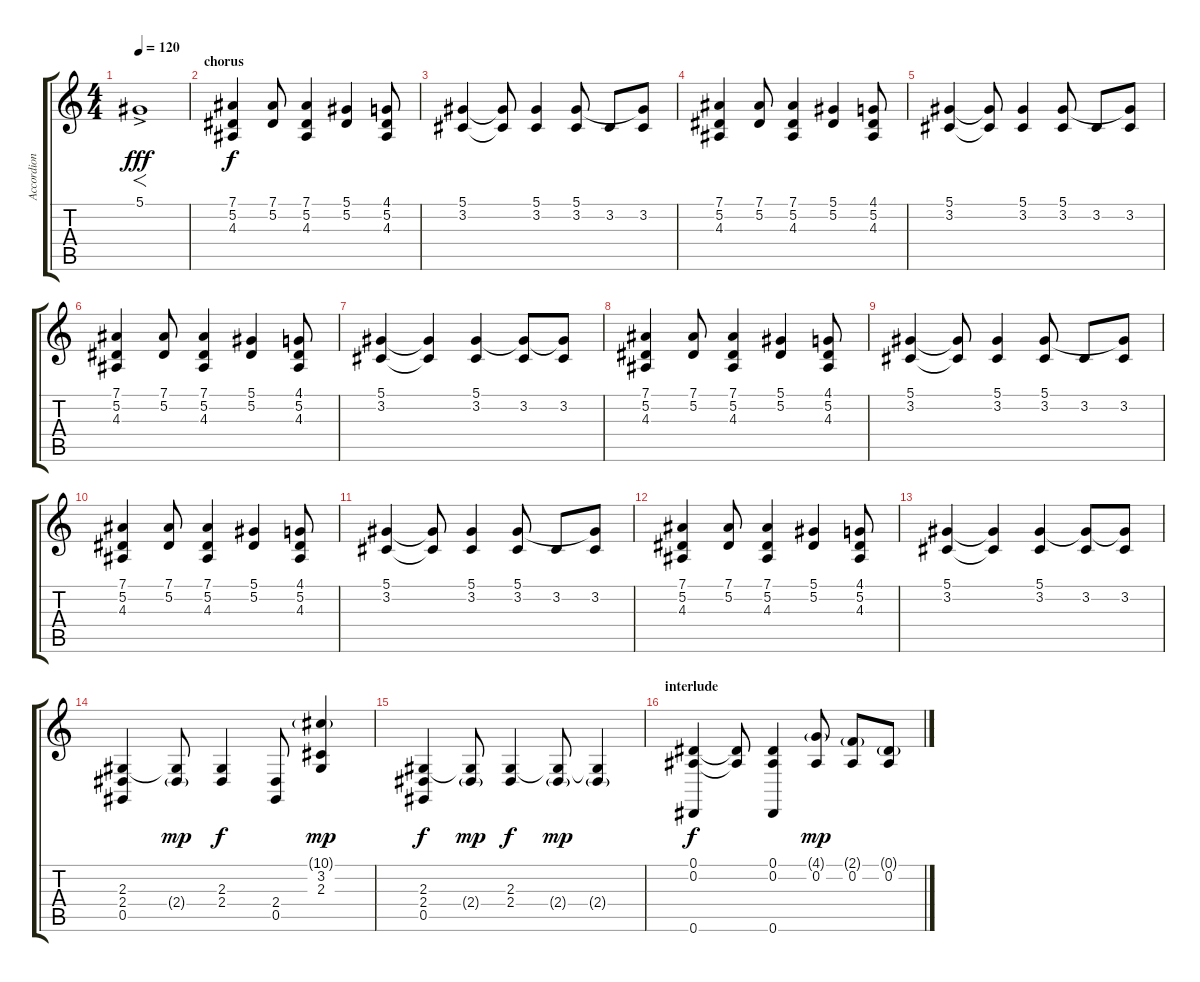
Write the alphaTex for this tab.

\track ("Accordion" "Accordion") {instrument accordion}
\staff {score tabs}
\tuning (Eb4 Bb3 Gb3 Db3 Ab2 Eb2) {hide}
\ts (4 4)
\tempo 120
\clef g2
\ks c
5.1{ac}.1{f dy fff} |
\section ("" "chorus")
(7.1 5.2 4.3).4{dy f} (7.1 5.2).8 (7.1 5.2 4.3).4 (5.1 5.2).4 (4.1 5.2 4.3).8 |
(5.1 3.2).4 (5.1{t} 3.2{t}).8 (5.1 3.2).4 (5.1 3.2).8 3.2.8 (5.1{t} 3.2).8 |
(7.1 5.2 4.3).4 (7.1 5.2).8 (7.1 5.2 4.3).4 (5.1 5.2).4 (4.1 5.2 4.3).8 |
(5.1 3.2).4 (5.1{t} 3.2{t}).8 (5.1 3.2).4 (5.1 3.2).8 3.2.8 (5.1{t} 3.2).8 |
(7.1 5.2 4.3).4 (7.1 5.2).8 (7.1 5.2 4.3).4 (5.1 5.2).4 (4.1 5.2 4.3).8 |
(5.1 3.2).4 (5.1{t} 3.2{t}).4 (5.1 3.2).4 (5.1{t} 3.2).8 (5.1{t} 3.2).8 |
(7.1 5.2 4.3).4 (7.1 5.2).8 (7.1 5.2 4.3).4 (5.1 5.2).4 (4.1 5.2 4.3).8 |
(5.1 3.2).4 (5.1{t} 3.2{t}).8 (5.1 3.2).4 (5.1 3.2).8 3.2.8 (5.1{t} 3.2).8 |
(7.1 5.2 4.3).4 (7.1 5.2).8 (7.1 5.2 4.3).4 (5.1 5.2).4 (4.1 5.2 4.3).8 |
(5.1 3.2).4 (5.1{t} 3.2{t}).8 (5.1 3.2).4 (5.1 3.2).8 3.2.8 (5.1{t} 3.2).8 |
(7.1 5.2 4.3).4 (7.1 5.2).8 (7.1 5.2 4.3).4 (5.1 5.2).4 (4.1 5.2 4.3).8 |
(5.1 3.2).4 (5.1{t} 3.2{t}).4 (5.1 3.2).4 (5.1{t} 3.2).8 (5.1{t} 3.2).8 |
(2.3 2.4 0.5).4 (2.3{t} 2.4{g}).8{dy mp} (2.3 2.4).4{dy f} (2.4 0.5).8 (10.1{g} 3.2 2.3).4{dy mp} |
(2.3 2.4 0.5).4{dy f} (2.3{t} 2.4{g}).8{dy mp} (2.3 2.4).4{dy f} (2.3{t} 2.4{g}).8{dy mp} (2.3{t} 2.4{g}).4 |
\section ("" "interlude")
(0.1 0.2 0.6).4{dy f} (0.1{t} 0.2{t}).8 (0.1 0.2 0.6).4 (4.1{g} 0.2).8{dy mp} (2.1{g} 0.2).8 (0.1{g} 0.2).8
